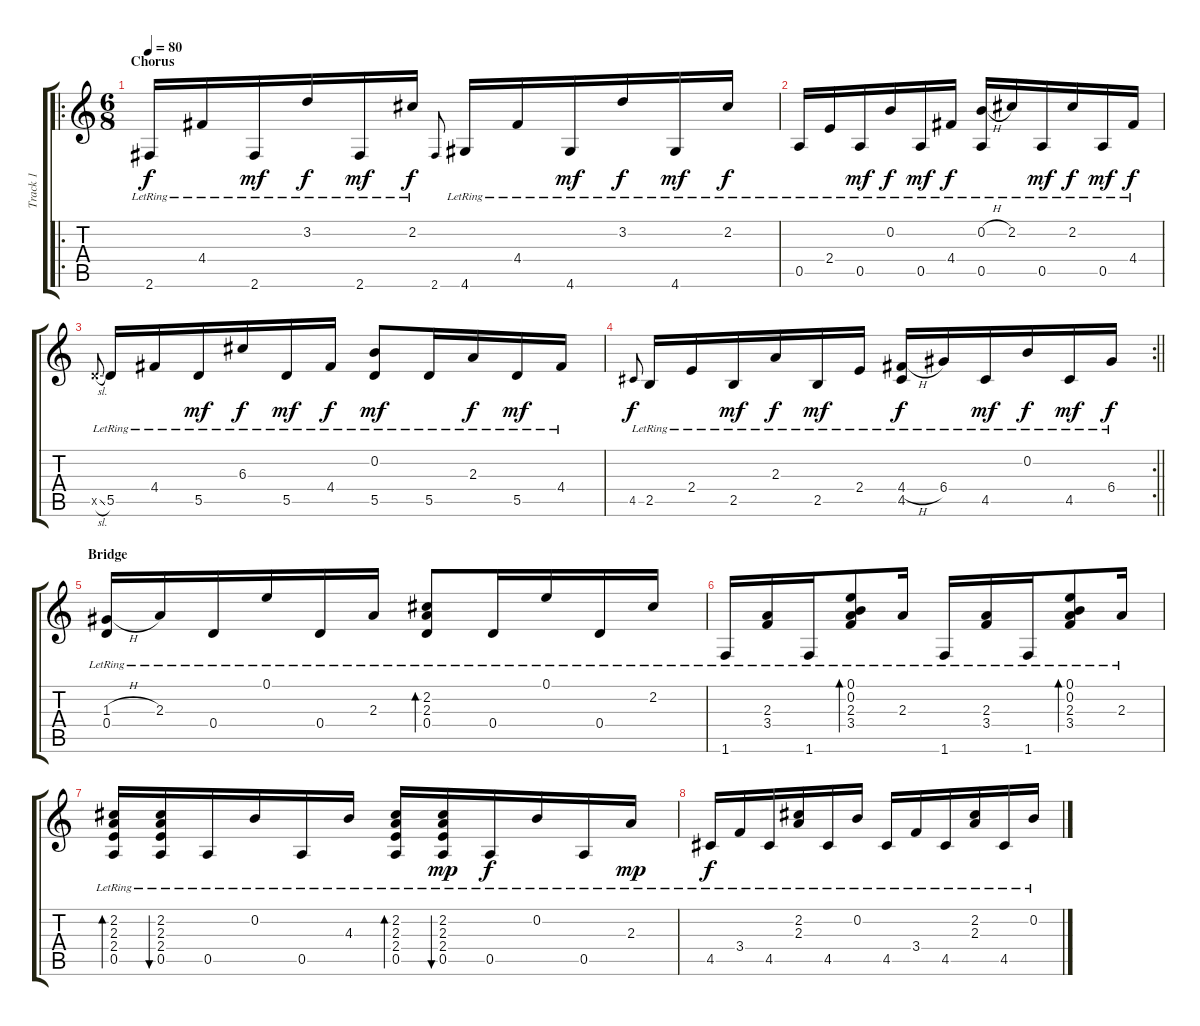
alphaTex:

\track ("Track 1" "Track 1") {instrument acousticguitarsteel}
\staff {score tabs}
\tuning (E4 B3 G3 D3 A2 E2) {hide}
\ro
\ts (6 8)
\section ("" "Chorus")
\tempo 80
\clef g2
\ks c
2.6{lr}.16{dy f} 4.4{lr}.16 2.6{lr}.16{dy mf} 3.2{lr}.16{dy f} 2.6{lr}.16{dy mf} 2.2{lr}.16{dy f} 2.6.8{gr onbeat} 4.6{lr}.16 4.4{lr}.16 4.6{lr}.16{dy mf} 3.2{lr}.16{dy f} 4.6{lr}.16{dy mf} 2.2{lr}.16{dy f} |
0.5{lr}.16 2.4{lr}.16 0.5{lr}.16{dy mf} 0.2{lr}.16{dy f} 0.5{lr}.16{dy mf} 4.4{lr}.16{dy f} (0.2{h lr} 0.5{lr}).16 2.2{lr}.16 0.5{lr}.16{dy mf} 2.2{lr}.16{dy f} 0.5{lr}.16{dy mf} 4.4{lr}.16{dy f} |
5.5{sl x}.8{gr onbeat} 5.5{lr}.16 4.4{lr}.16 5.5{lr}.16{dy mf} 6.3{lr}.16{dy f} 5.5{lr}.16{dy mf} 4.4{lr}.16{dy f} (0.2{lr} 5.5{lr}).8{dy mf} 5.5{lr}.16 2.3{lr}.16{dy f} 5.5{lr}.16{dy mf} 4.4{lr}.16 |
\rc 2
\barLineRight lightlight
4.5.8{gr onbeat dy f} 2.5{lr}.16 2.4{lr}.16 2.5{lr}.16{dy mf} 2.3{lr}.16{dy f} 2.5{lr}.16{dy mf} 2.4{lr}.16 (4.4{h lr} 4.5{lr}).16{dy f} 6.4{lr}.16 4.5{lr}.16{dy mf} 0.2{lr}.16{dy f} 4.5{lr}.16{dy mf} 6.4{lr}.16{dy f} |
\section ("" "Bridge")
(1.3{h lr} 0.4{lr}).16 2.3{lr}.16 0.4{lr}.16 0.1{lr}.16 0.4{lr}.16 2.3{lr}.16 (2.2{lr} 2.3{lr} 0.4{lr}).8{bd 60} 0.4{lr}.16 0.1{lr}.16 0.4{lr}.16 2.2{lr}.16 |
1.6{lr}.16 (2.3{lr} 3.4{lr}).16 1.6{lr}.16 (0.1{lr} 0.2{lr} 2.3{lr} 3.4{lr}).8{bd 30} 2.3{lr}.16 1.6{lr}.16 (2.3{lr} 3.4{lr}).16 1.6{lr}.16 (0.1{lr} 0.2{lr} 2.3{lr} 3.4{lr}).8{bd 30} 2.3{lr}.16 |
(2.2{lr} 2.3{lr} 2.4{lr} 0.5{lr}).16{bd 30} (2.2{lr} 2.3{lr} 2.4{lr} 0.5{lr}).16{bu 30} 0.5{lr}.16 0.2{lr}.16 0.5{lr}.16 4.3{lr}.16 (2.2{lr} 2.3{lr} 2.4{lr} 0.5{lr}).16{bd 30} (2.2{lr} 2.3{lr} 2.4{lr} 0.5{lr}).16{bu 30 dy mp} 0.5{lr}.16{dy f} 0.2{lr}.16 0.5{lr}.16 2.3{lr}.16{dy mp} |
4.5{lr}.16{dy f} 3.4{lr}.16 4.5{lr}.16 (2.2{lr} 2.3{lr}).16 4.5{lr}.16 0.2{lr}.16 4.5{lr}.16 3.4{lr}.16 4.5{lr}.16 (2.2{lr} 2.3{lr}).16 4.5{lr}.16 0.2{lr}.16
